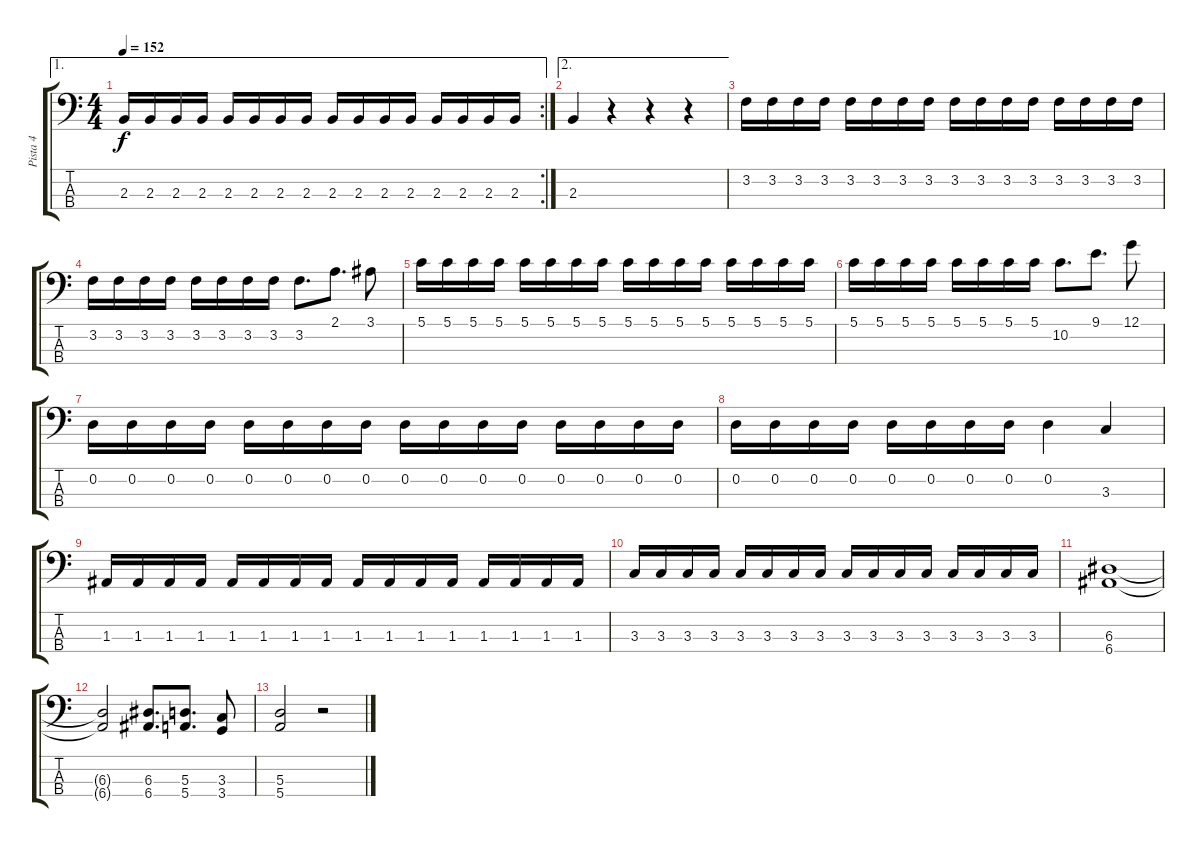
\track ("Pista 4" "Pista 4") {instrument electricbasspick}
\staff {score tabs}
\tuning (G2 D2 A1 E1) {hide}
\ae 1
\rc 2
\ts (4 4)
\tempo 152
\clef f4
\ks c
2.3.16{dy f} 2.3.16 2.3.16 2.3.16 2.3.16 2.3.16 2.3.16 2.3.16 2.3.16 2.3.16 2.3.16 2.3.16 2.3.16 2.3.16 2.3.16 2.3.16 |
\ae 2
2.3.4 r.4 r.4 r.4 |
3.2.16 3.2.16 3.2.16 3.2.16 3.2.16 3.2.16 3.2.16 3.2.16 3.2.16 3.2.16 3.2.16 3.2.16 3.2.16 3.2.16 3.2.16 3.2.16 |
3.2.16 3.2.16 3.2.16 3.2.16 3.2.16 3.2.16 3.2.16 3.2.16 3.2.8{d} 2.1.8{d} 3.1.8 |
5.1.16 5.1.16 5.1.16 5.1.16 5.1.16 5.1.16 5.1.16 5.1.16 5.1.16 5.1.16 5.1.16 5.1.16 5.1.16 5.1.16 5.1.16 5.1.16 |
5.1.16 5.1.16 5.1.16 5.1.16 5.1.16 5.1.16 5.1.16 5.1.16 10.2.8{d} 9.1.8{d} 12.1.8 |
0.2.16 0.2.16 0.2.16 0.2.16 0.2.16 0.2.16 0.2.16 0.2.16 0.2.16 0.2.16 0.2.16 0.2.16 0.2.16 0.2.16 0.2.16 0.2.16 |
0.2.16 0.2.16 0.2.16 0.2.16 0.2.16 0.2.16 0.2.16 0.2.16 0.2.4 3.3.4 |
1.3.16 1.3.16 1.3.16 1.3.16 1.3.16 1.3.16 1.3.16 1.3.16 1.3.16 1.3.16 1.3.16 1.3.16 1.3.16 1.3.16 1.3.16 1.3.16 |
3.3.16 3.3.16 3.3.16 3.3.16 3.3.16 3.3.16 3.3.16 3.3.16 3.3.16 3.3.16 3.3.16 3.3.16 3.3.16 3.3.16 3.3.16 3.3.16 |
(6.3 6.4).1 |
(6.3{t} 6.4{t}).2 (6.3 6.4).8{d} (5.3 5.4).8{d} (3.3 3.4).8 |
(5.3 5.4).2 r.2
